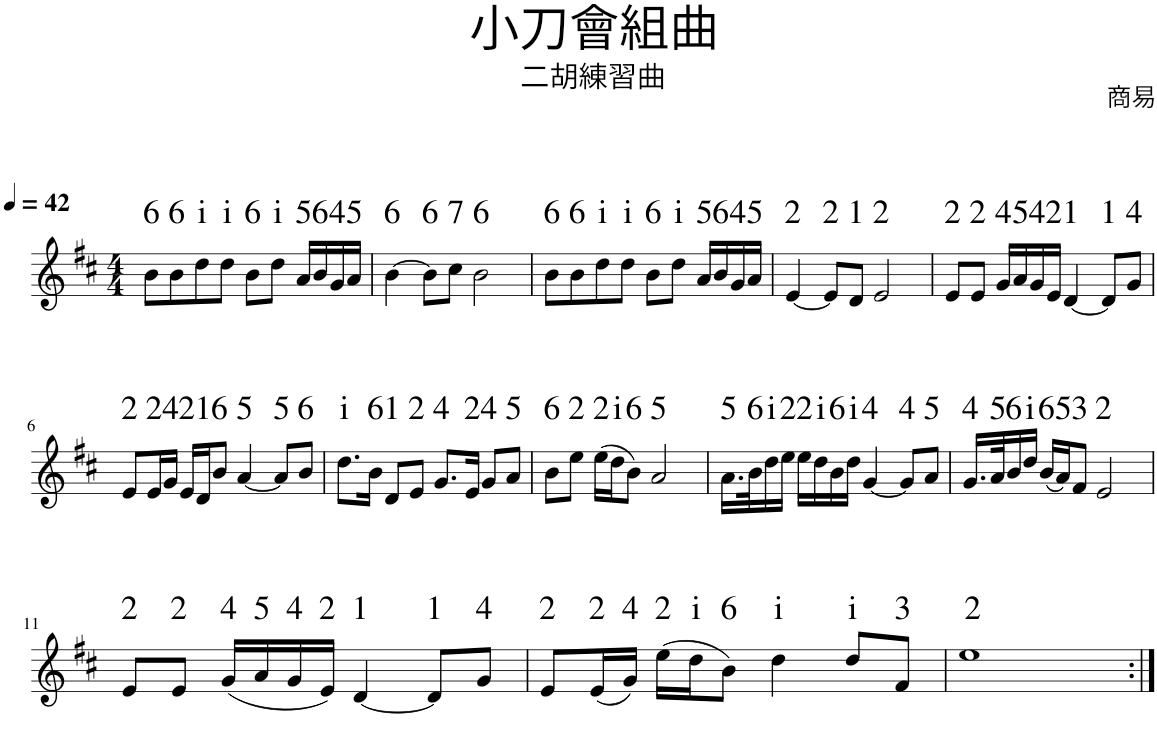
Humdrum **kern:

**kern	**text
*part1	*part1
*staff1	*staff1
*I"小提琴	*
*clefG2	*
*k[f#c#]	*
*M4/4	*
*MM42	*
=1	=1
!	!LO:LY:a
8b\L	6
!	!LO:LY:a
8b\	6
!	!LO:LY:a
8dd\	i
!	!LO:LY:a
8dd\J	i
!	!LO:LY:a
8b\L	6
!	!LO:LY:a
8dd\J	i
!	!LO:LY:a
16a/LL	5
!	!LO:LY:a
16b/	6
!	!LO:LY:a
16g/	4
!	!LO:LY:a
16a/JJ	5
=2	=2
!	!LO:LY:a
[4b\	6
!	!LO:LY:a
8b\L]	6
!	!LO:LY:a
8cc#\J	7
!	!LO:LY:a
2b\	6
=3	=3
!	!LO:LY:a
8b\L	6
!	!LO:LY:a
8b\	6
!	!LO:LY:a
8dd\	i
!	!LO:LY:a
8dd\J	i
!	!LO:LY:a
8b\L	6
!	!LO:LY:a
8dd\J	i
!	!LO:LY:a
16a/LL	5
!	!LO:LY:a
16b/	6
!	!LO:LY:a
16g/	4
!	!LO:LY:a
16a/JJ	5
=4	=4
!	!LO:LY:a
[4e/	2
!	!LO:LY:a
8e/L]	2
!	!LO:LY:a
8d/J	1
!	!LO:LY:a
2e/	2
=5	=5
!	!LO:LY:a
8e/L	2
!	!LO:LY:a
8e/J	2
!	!LO:LY:a
16g/LL	4
!	!LO:LY:a
16a/	5
!	!LO:LY:a
16g/	4
!	!LO:LY:a
16e/JJ	2
!	!LO:LY:a
[4d/	1
!	!LO:LY:a
8d/L]	1
!	!LO:LY:a
8g/J	4
!!LO:LB:g=z
=6	=6
!	!LO:LY:a
8e/L	2
!	!LO:LY:a
16e/L	2
!	!LO:LY:a
16g/JJ	4
!	!LO:LY:a
16e/LL	2
!	!LO:LY:a
16d/J	1
!	!LO:LY:a
8b/J	6
!	!LO:LY:a
[4a/	5
!	!LO:LY:a
8a/L]	5
!	!LO:LY:a
8b/J	6
=7	=7
!	!LO:LY:a
8.dd\L	i
!	!LO:LY:a
16b\Jk	6
!	!LO:LY:a
8d/L	1
!	!LO:LY:a
8e/J	2
!	!LO:LY:a
8.g/L	4
!	!LO:LY:a
16e/Jk	2
!	!LO:LY:a
8g/L	4
!	!LO:LY:a
8a/J	5
=8	=8
!	!LO:LY:a
8b\L	6
!	!LO:LY:a
8ee\J	2
!	!LO:LY:a
(16ee\LL	2
!	!LO:LY:a
16dd\J	i
!	!LO:LY:a
8b\J)	6
!	!LO:LY:a
2a/	5
=9	=9
!	!LO:LY:a
16.a\LL	5
!	!LO:LY:a
32b\K	6
!	!LO:LY:a
16dd\	i
!	!LO:LY:a
16ee\JJ	2
!	!LO:LY:a
16ee\LL	2
!	!LO:LY:a
16dd\	i
!	!LO:LY:a
16b\	6
!	!LO:LY:a
16dd\JJ	i
!	!LO:LY:a
[4g/	4
!	!LO:LY:a
8g/L]	4
!	!LO:LY:a
8a/J	5
=10	=10
!	!LO:LY:a
16.g/LL	4
!	!LO:LY:a
32a/K	5
!	!LO:LY:a
16b/	6
!	!LO:LY:a
16dd/JJ	i
!	!LO:LY:a
(16b/LL	6
!	!LO:LY:a
16a/J)	5
!	!LO:LY:a
8f#/J	3
!	!LO:LY:a
2e/	2
!!LO:LB:g=z
=11	=11
!	!LO:LY:a
8e/L	2
!	!LO:LY:a
8e/J	2
!	!LO:LY:a
(16g/LL	4
!	!LO:LY:a
16a/	5
!	!LO:LY:a
16g/	4
!	!LO:LY:a
16e/JJ)	2
!	!LO:LY:a
[4d/	1
!	!LO:LY:a
8d/L]	1
!	!LO:LY:a
8g/J	4
=12	=12
!	!LO:LY:a
8e/L	2
!	!LO:LY:a
(16e/L	2
!	!LO:LY:a
16g/JJ)	4
!	!LO:LY:a
(16ee\LL	2
!	!LO:LY:a
16dd\J	i
!	!LO:LY:a
8b\J)	6
!	!LO:LY:a
4dd\	i
!	!LO:LY:a
8dd/L	i
!	!LO:LY:a
8f#/J	3
=13	=13
!	!LO:LY:a
1ee	2
=:|!	=:|!
*-	*-
